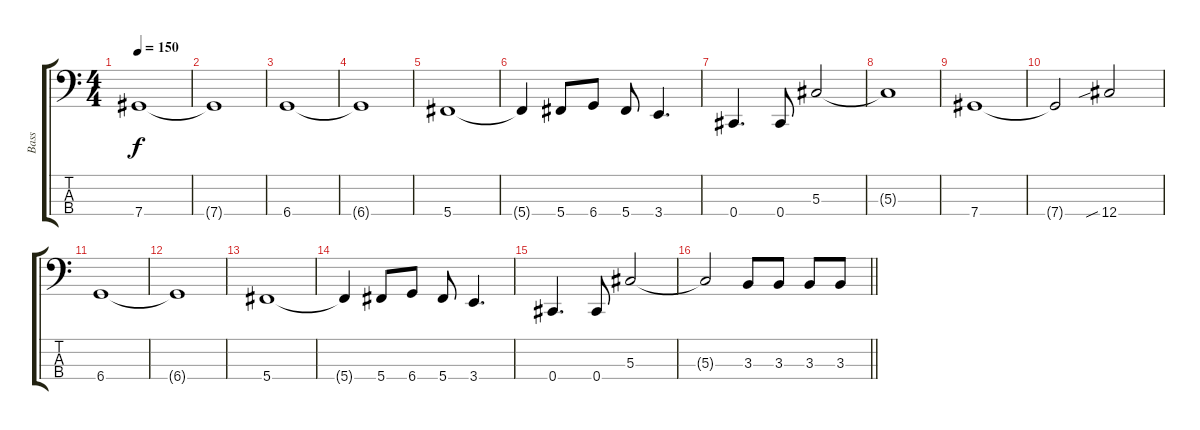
\track ("Bass" "Bass") {instrument electricbasspick}
\staff {score tabs}
\tuning (Gb2 Db2 Ab1 Db1) {hide}
\ts (4 4)
\tempo 150
\clef f4
\ks c
7.4.1{dy f} |
7.4{t}.1 |
6.4.1 |
6.4{t}.1 |
5.4.1 |
5.4{t}.4 5.4.8 6.4.8 5.4.8 3.4.4{d} |
0.4.4{d} 0.4.8 5.3.2 |
5.3{t}.1 |
7.4.1 |
7.4{t}.2 12.4{sib}.2 |
6.4.1 |
6.4{t}.1 |
5.4.1 |
5.4{t}.4 5.4.8 6.4.8 5.4.8 3.4.4{d} |
0.4.4{d} 0.4.8 5.3.2 |
\barLineRight lightlight
5.3{t}.2 3.3.8 3.3.8 3.3.8 3.3.8
